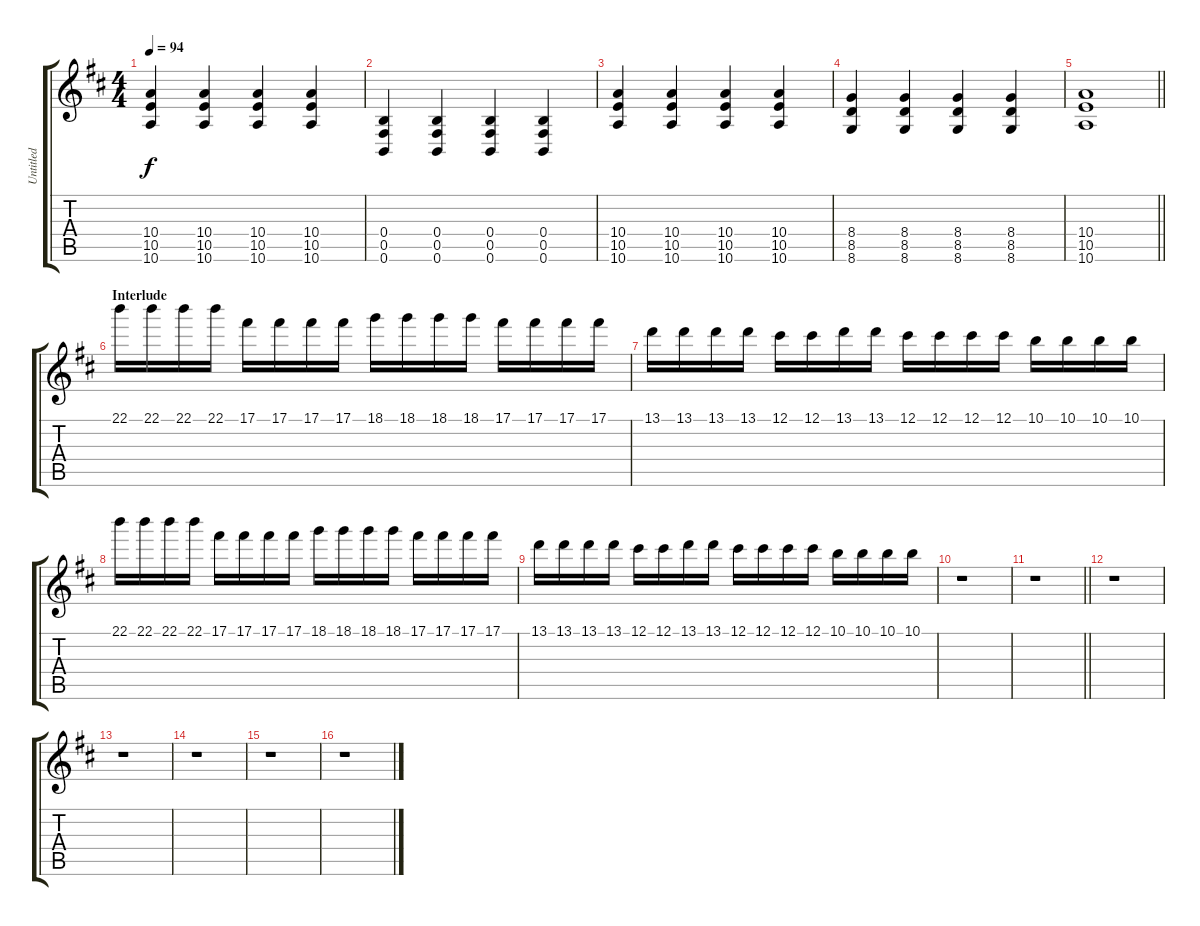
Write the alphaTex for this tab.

\track ("Untitled" "Untitled") {instrument distortionguitar}
\staff {score tabs}
\tuning (Db4 Ab3 E3 B2 Gb2 B1) {hide}
\ts (4 4)
\tempo 94
\clef g2
\ks d
(10.4 10.5 10.6).4{dy f} (10.4 10.5 10.6).4 (10.4 10.5 10.6).4 (10.4 10.5 10.6).4 |
(0.4 0.5 0.6).4 (0.4 0.5 0.6).4 (0.4 0.5 0.6).4 (0.4 0.5 0.6).4 |
(10.4 10.5 10.6).4 (10.4 10.5 10.6).4 (10.4 10.5 10.6).4 (10.4 10.5 10.6).4 |
(8.4 8.5 8.6).4 (8.4 8.5 8.6).4 (8.4 8.5 8.6).4 (8.4 8.5 8.6).4 |
\barLineRight lightlight
(10.4 10.5 10.6).1 |
\section ("" "Interlude")
22.1.16 22.1.16 22.1.16 22.1.16 17.1.16 17.1.16 17.1.16 17.1.16 18.1.16 18.1.16 18.1.16 18.1.16 17.1.16 17.1.16 17.1.16 17.1.16 |
13.1.16 13.1.16 13.1.16 13.1.16 12.1.16 12.1.16 13.1.16 13.1.16 12.1.16 12.1.16 12.1.16 12.1.16 10.1.16 10.1.16 10.1.16 10.1.16 |
22.1.16 22.1.16 22.1.16 22.1.16 17.1.16 17.1.16 17.1.16 17.1.16 18.1.16 18.1.16 18.1.16 18.1.16 17.1.16 17.1.16 17.1.16 17.1.16 |
13.1.16 13.1.16 13.1.16 13.1.16 12.1.16 12.1.16 13.1.16 13.1.16 12.1.16 12.1.16 12.1.16 12.1.16 10.1.16 10.1.16 10.1.16 10.1.16 |
r.1 |
\barLineRight lightlight
r.1 |
r.1 |
r.1 |
r.1 |
r.1 |
r.1
